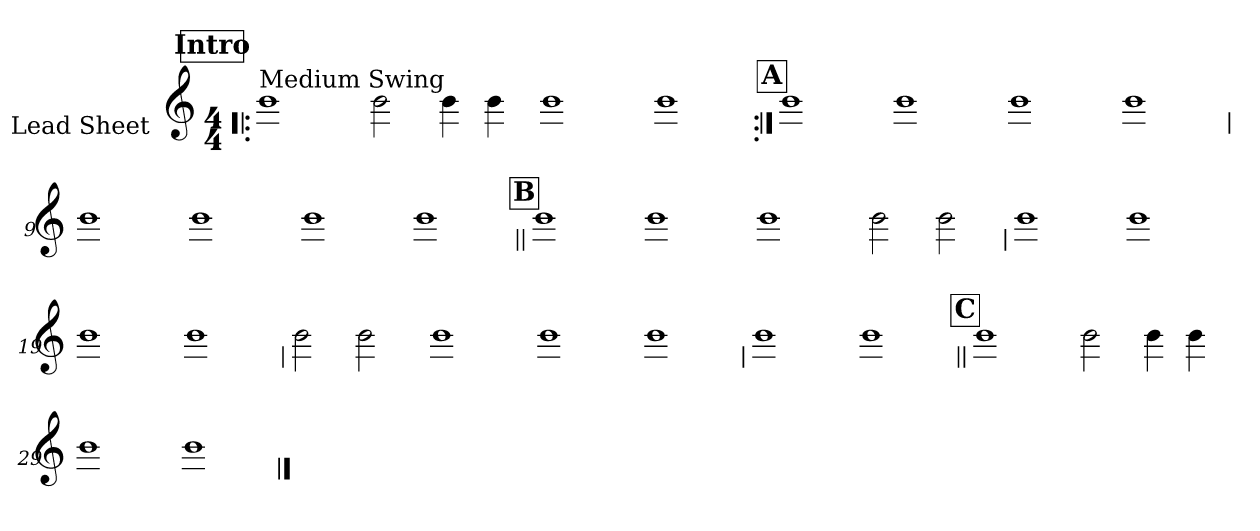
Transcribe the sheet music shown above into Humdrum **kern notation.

**kern
*part1
*staff1
*I"Lead Sheet
*stria0
*clefG2
*k[]
*C:
*M4/4
!!LO:REH:place=s1:a:t=Intro
=1!|:
!LO:TX:a:t=Medium Swing
1b
=2-
2b
4b
4b
=3-
1b
=4-
1b
!!LO:LB:g=z
!!LO:REH:place=s1:a:t=A
=5:|!
1b
=6-
1b
=7-
1b
=8-
1b
!!LO:LB:g=z
=9
1b
=10-
1b
=11-
1b
=12-
1b
!!LO:LB:g=z
!!LO:REH:place=s1:a:t=B
=13||
1b
=14-
1b
=15-
1b
=16-
2b
2b
!!LO:LB:g=z
=17
1b
=18-
1b
=19-
1b
=20-
1b
!!LO:LB:g=z
=21
2b
2b
=22-
1b
=23-
1b
=24-
1b
!!LO:LB:g=z
=25
1b
=26-
1b
!!LO:LB:g=z
!!LO:REH:place=s1:a:t=C
=27||
1b
=28-
2b
4b
4b
=29-
1b
=30-
1b
==
*-
